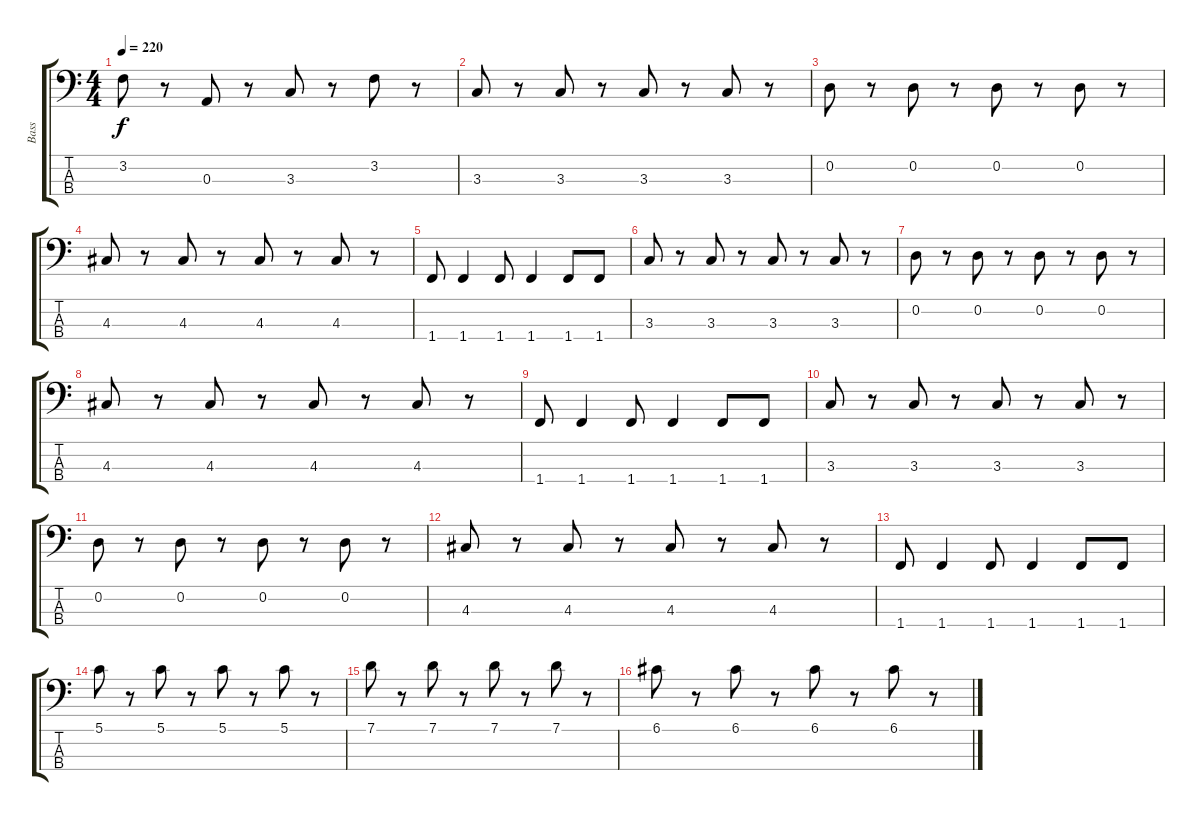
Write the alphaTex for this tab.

\track ("Bass" "Bass") {instrument electricbassfinger}
\staff {score tabs}
\tuning (G2 D2 A1 E1) {hide}
\ts (4 4)
\tempo 220
\clef f4
\ks c
3.2.8{dy f} r.8 0.3.8 r.8 3.3.8 r.8 3.2.8 r.8 |
3.3.8 r.8 3.3.8 r.8 3.3.8 r.8 3.3.8 r.8 |
0.2.8 r.8 0.2.8 r.8 0.2.8 r.8 0.2.8 r.8 |
4.3.8 r.8 4.3.8 r.8 4.3.8 r.8 4.3.8 r.8 |
1.4.8 1.4.4 1.4.8 1.4.4 1.4.8 1.4.8 |
3.3.8 r.8 3.3.8 r.8 3.3.8 r.8 3.3.8 r.8 |
0.2.8 r.8 0.2.8 r.8 0.2.8 r.8 0.2.8 r.8 |
4.3.8 r.8 4.3.8 r.8 4.3.8 r.8 4.3.8 r.8 |
1.4.8 1.4.4 1.4.8 1.4.4 1.4.8 1.4.8 |
3.3.8 r.8 3.3.8 r.8 3.3.8 r.8 3.3.8 r.8 |
0.2.8 r.8 0.2.8 r.8 0.2.8 r.8 0.2.8 r.8 |
4.3.8 r.8 4.3.8 r.8 4.3.8 r.8 4.3.8 r.8 |
1.4.8 1.4.4 1.4.8 1.4.4 1.4.8 1.4.8 |
5.1.8 r.8 5.1.8 r.8 5.1.8 r.8 5.1.8 r.8 |
7.1.8 r.8 7.1.8 r.8 7.1.8 r.8 7.1.8 r.8 |
6.1.8 r.8 6.1.8 r.8 6.1.8 r.8 6.1.8 r.8
